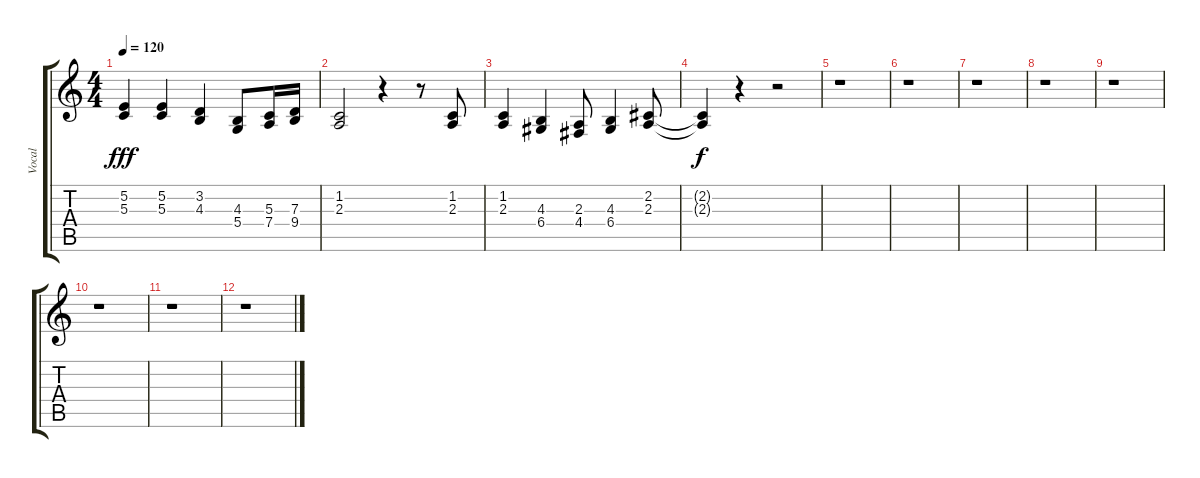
\track ("Vocal" "Vocal") {instrument acousticgrandpiano}
\staff {score tabs}
\tuning (E4 B3 G3 D3 A2 E2) {hide}
\ts (4 4)
\tempo 120
\clef g2
\ks c
(5.2 5.3).4{dy fff} (5.2 5.3).4 (3.2 4.3).4 (4.3 5.4).8 (5.3 7.4).16 (7.3 9.4).16 |
(1.2 2.3).2 r.4 r.8 (1.2 2.3).8 |
(1.2 2.3).4 (4.3 6.4).4 (2.3 4.4).8 (4.3 6.4).4 (2.2 2.3).8 |
(2.2{t} 2.3{t}).4{dy f} r.4 r.2 |
r.1 |
r.1 |
r.1 |
r.1 |
r.1 |
r.1 |
r.1 |
r.1
